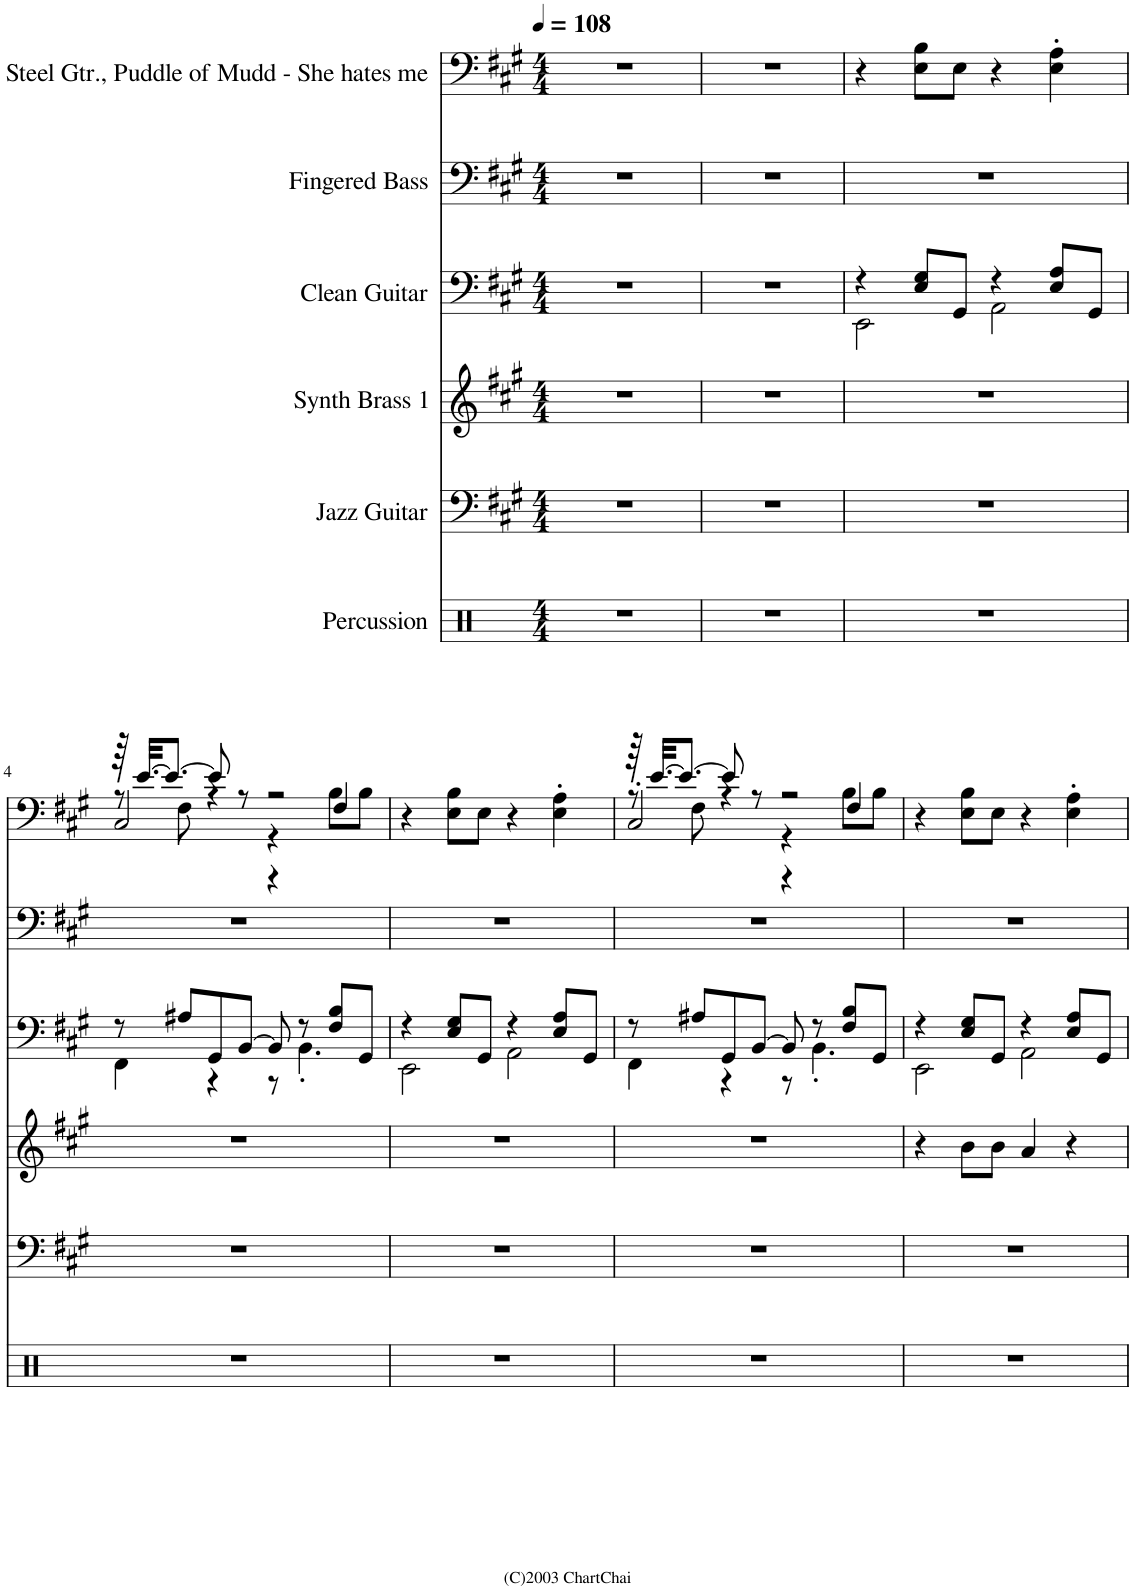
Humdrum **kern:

**kern	**kern	**kern	**kern	**kern	**kern
*part6	*part5	*part4	*part3	*part2	*part1
*staff6	*staff5	*staff4	*staff3	*staff2	*staff1
*I"Percussion	*I"Jazz Guitar	*I"Synth Brass 1	*I"Clean Guitar	*I"Fingered Bass	*I"Steel Gtr., Puddle of Mudd - She hates me
*	*	*I'Brs	*	*	*
*clefX	*clefF4	*clefG2	*clefF4	*clefF4	*clefF4
*k[]	*k[f#c#g#]	*k[f#c#g#]	*k[f#c#g#]	*k[f#c#g#]	*k[f#c#g#]
*M4/4	*M4/4	*M4/4	*M4/4	*M4/4	*M4/4
*MM108	*MM108	*MM108	*MM108	*MM108	*MM108
=1	=1	=1	=1	=1	=1
1r	1r	1r	1r	1r	1r
=2	=2	=2	=2	=2	=2
1r	1r	1r	1r	1r	1r
=3	=3	=3	=3	=3	=3
*	*	*	*^	*	*
1r	1r	1r	4r	2EE\	1r	4r
.	.	.	8E/ 8G#/L	.	.	8E\ 8B\L
.	.	.	8GG#/J	.	.	8E\J
.	.	.	4r	2AA\	.	4r
.	.	.	8E/ 8A/L	.	.	4E\' 4A\'
.	.	.	8GG#/J	.	.	.
!!LO:LB:g=z
=4	=4	=4	=4	=4	=4	=4
*	*	*	*	*	*	*^
*	*	*	*	*	*	*	*^
1r	1r	1r	8r	4FF#\	1r	64r	8r	2C#/
.	.	.	.	.	.	[32.e/KKL	.	.
.	.	.	.	.	.	8.e/J_	.	.
.	.	.	8A#X/L	.	.	.	8F#\	.
.	.	.	8GG#/	4r	.	8e/]	4r	.
.	.	.	[8BB/J	.	.	8r	.	.
.	.	.	8BB/]	8r	.	2r	4r	4r
.	.	.	8r	4.BB'\	.	.	.	.
.	.	.	8F#/ 8B/L	.	.	.	8B\L	4F#/
.	.	.	8GG#/J	.	.	.	8B\J	.
*	*	*	*	*	*	*v	*v	*v
=5	=5	=5	=5	=5	=5	=5
1r	1r	1r	4r	2EE\	1r	4r
.	.	.	8E/ 8G#/L	.	.	8E\ 8B\L
.	.	.	8GG#/J	.	.	8E\J
.	.	.	4r	2AA\	.	4r
.	.	.	8E/ 8A/L	.	.	4E\' 4A\'
.	.	.	8GG#/J	.	.	.
=6	=6	=6	=6	=6	=6	=6
*	*	*	*	*	*	*^
*	*	*	*	*	*	*	*^
1r	1r	1r	8r	4FF#\	1r	64r	8r	2C#'/
.	.	.	.	.	.	[32.e/KKL	.	.
.	.	.	.	.	.	8.e/J_	.	.
.	.	.	8A#X/L	.	.	.	8F#\	.
.	.	.	8GG#/	4r	.	8e/]	4r	.
.	.	.	[8BB/J	.	.	8r	.	.
.	.	.	8BB/]	8r	.	2r	4r	4r
.	.	.	8r	4.BB'\	.	.	.	.
.	.	.	8F#/ 8B/L	.	.	.	8B\L	4F#/
.	.	.	8GG#/J	.	.	.	8B\J	.
*	*	*	*	*	*	*v	*v	*v
=7	=7	=7	=7	=7	=7	=7
1r	1r	4r	4r	2EE\	1r	4r
.	.	8b\L	8E/ 8G#/L	.	.	8E\ 8B\L
.	.	8b\J	8GG#/J	.	.	8E\J
.	.	4a/	4r	2AA\	.	4r
.	.	4r	8E/ 8A/L	.	.	4E\' 4A\'
.	.	.	8GG#/J	.	.	.
*	*	*	*v	*v	*	*
=	=	=	=	=	=
*-	*-	*-	*-	*-	*-
